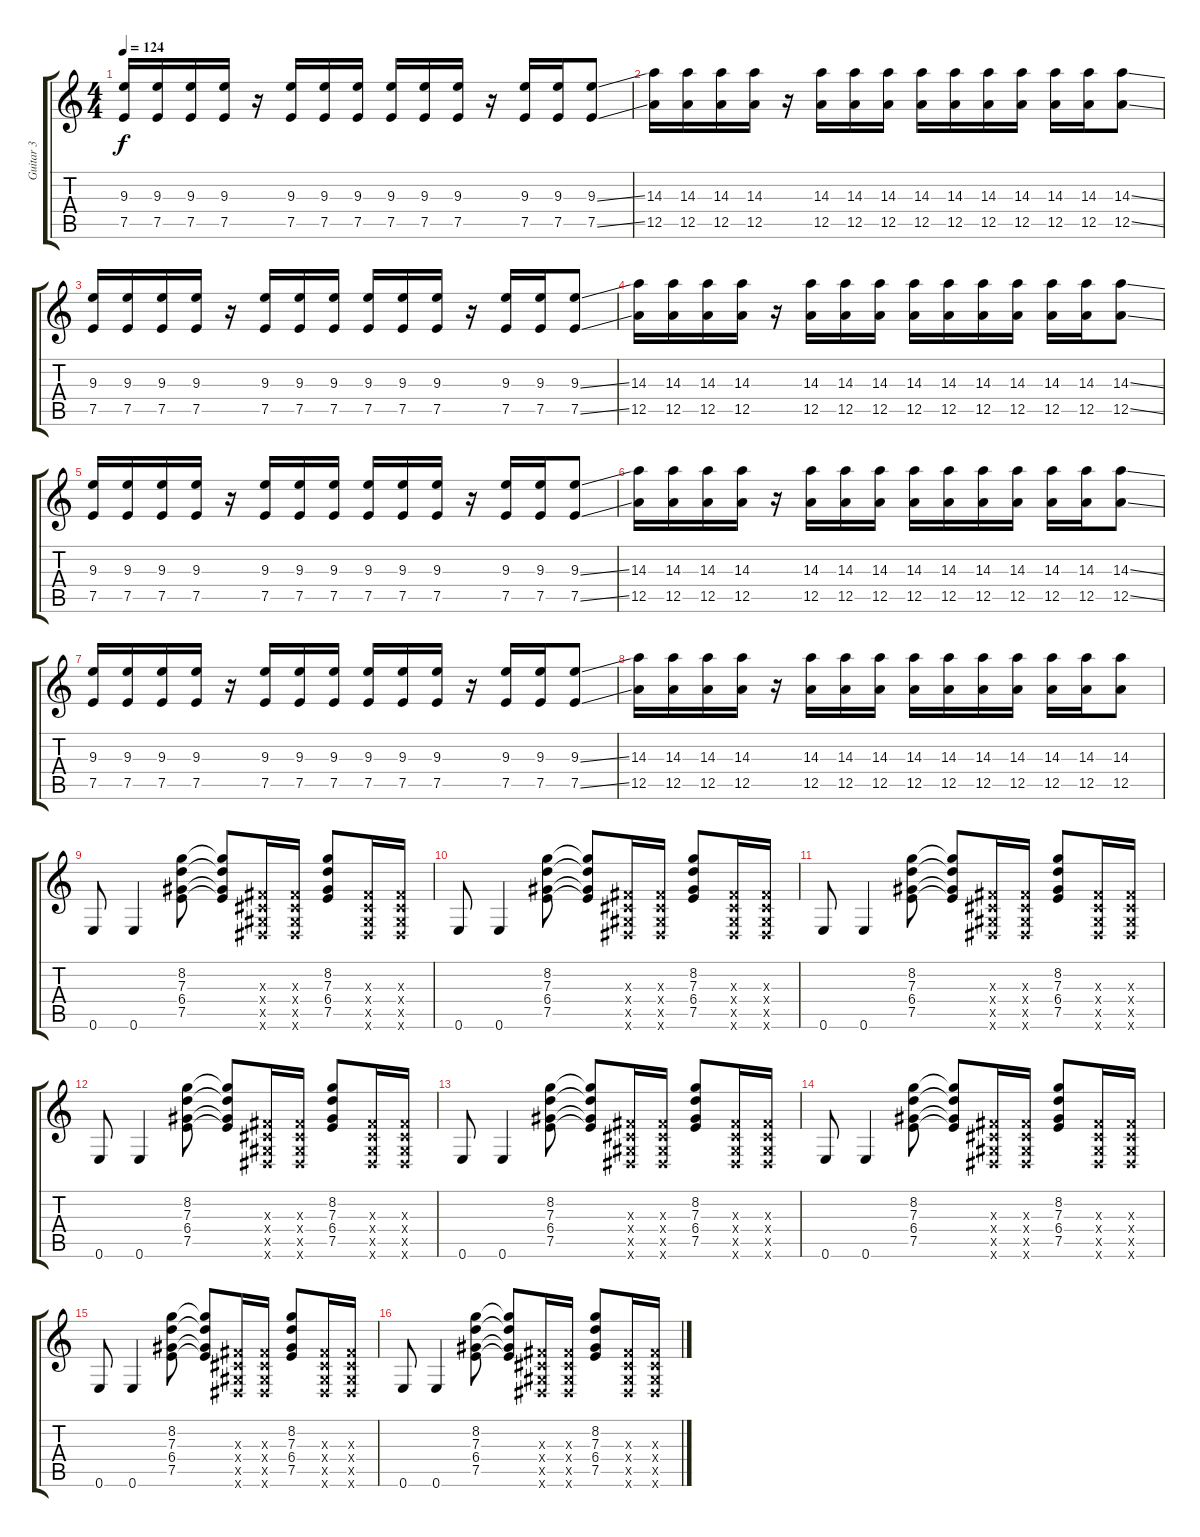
\track ("Guitar 3" "Guitar 3") {instrument overdrivenguitar}
\staff {score tabs}
\tuning (E4 B3 G3 D3 A2 E2) {hide}
\ts (4 4)
\tempo 124
\clef g2
\ks c
(9.3 7.5).16{dy f} (9.3 7.5).16 (9.3 7.5).16 (9.3 7.5).16 r.16 (9.3 7.5).16 (9.3 7.5).16 (9.3 7.5).16 (9.3 7.5).16 (9.3 7.5).16 (9.3 7.5).16 r.16 (9.3 7.5).16 (9.3 7.5).16 (9.3{ss} 7.5{ss}).8 |
(14.3 12.5).16 (14.3 12.5).16 (14.3 12.5).16 (14.3 12.5).16 r.16 (14.3 12.5).16 (14.3 12.5).16 (14.3 12.5).16 (14.3 12.5).16 (14.3 12.5).16 (14.3 12.5).16 (14.3 12.5).16 (14.3 12.5).16 (14.3 12.5).16 (14.3{ss} 12.5{ss}).8 |
(9.3 7.5).16 (9.3 7.5).16 (9.3 7.5).16 (9.3 7.5).16 r.16 (9.3 7.5).16 (9.3 7.5).16 (9.3 7.5).16 (9.3 7.5).16 (9.3 7.5).16 (9.3 7.5).16 r.16 (9.3 7.5).16 (9.3 7.5).16 (9.3{ss} 7.5{ss}).8 |
(14.3 12.5).16 (14.3 12.5).16 (14.3 12.5).16 (14.3 12.5).16 r.16 (14.3 12.5).16 (14.3 12.5).16 (14.3 12.5).16 (14.3 12.5).16 (14.3 12.5).16 (14.3 12.5).16 (14.3 12.5).16 (14.3 12.5).16 (14.3 12.5).16 (14.3{ss} 12.5{ss}).8 |
(9.3 7.5).16 (9.3 7.5).16 (9.3 7.5).16 (9.3 7.5).16 r.16 (9.3 7.5).16 (9.3 7.5).16 (9.3 7.5).16 (9.3 7.5).16 (9.3 7.5).16 (9.3 7.5).16 r.16 (9.3 7.5).16 (9.3 7.5).16 (9.3{ss} 7.5{ss}).8 |
(14.3 12.5).16 (14.3 12.5).16 (14.3 12.5).16 (14.3 12.5).16 r.16 (14.3 12.5).16 (14.3 12.5).16 (14.3 12.5).16 (14.3 12.5).16 (14.3 12.5).16 (14.3 12.5).16 (14.3 12.5).16 (14.3 12.5).16 (14.3 12.5).16 (14.3{ss} 12.5{ss}).8 |
(9.3 7.5).16 (9.3 7.5).16 (9.3 7.5).16 (9.3 7.5).16 r.16 (9.3 7.5).16 (9.3 7.5).16 (9.3 7.5).16 (9.3 7.5).16 (9.3 7.5).16 (9.3 7.5).16 r.16 (9.3 7.5).16 (9.3 7.5).16 (9.3{ss} 7.5{ss}).8 |
(14.3 12.5).16 (14.3 12.5).16 (14.3 12.5).16 (14.3 12.5).16 r.16 (14.3 12.5).16 (14.3 12.5).16 (14.3 12.5).16 (14.3 12.5).16 (14.3 12.5).16 (14.3 12.5).16 (14.3 12.5).16 (14.3 12.5).16 (14.3 12.5).16 (14.3 12.5).8 |
0.6.8 0.6.4 (8.2 7.3 6.4 7.5).8 (8.2{t} 7.3{t} 6.4{t} 7.5{t}).8 (-1.3{x} -1.4{x} -1.5{x} -1.6{x}).16 (-1.3{x} -1.4{x} -1.5{x} -1.6{x}).16 (8.2 7.3 6.4 7.5).8 (-1.3{x} -1.4{x} -1.5{x} -1.6{x}).16 (-1.3{x} -1.4{x} -1.5{x} -1.6{x}).16 |
0.6.8 0.6.4 (8.2 7.3 6.4 7.5).8 (8.2{t} 7.3{t} 6.4{t} 7.5{t}).8 (-1.3{x} -1.4{x} -1.5{x} -1.6{x}).16 (-1.3{x} -1.4{x} -1.5{x} -1.6{x}).16 (8.2 7.3 6.4 7.5).8 (-1.3{x} -1.4{x} -1.5{x} -1.6{x}).16 (-1.3{x} -1.4{x} -1.5{x} -1.6{x}).16 |
0.6.8 0.6.4 (8.2 7.3 6.4 7.5).8 (8.2{t} 7.3{t} 6.4{t} 7.5{t}).8 (-1.3{x} -1.4{x} -1.5{x} -1.6{x}).16 (-1.3{x} -1.4{x} -1.5{x} -1.6{x}).16 (8.2 7.3 6.4 7.5).8 (-1.3{x} -1.4{x} -1.5{x} -1.6{x}).16 (-1.3{x} -1.4{x} -1.5{x} -1.6{x}).16 |
0.6.8 0.6.4 (8.2 7.3 6.4 7.5).8 (8.2{t} 7.3{t} 6.4{t} 7.5{t}).8 (-1.3{x} -1.4{x} -1.5{x} -1.6{x}).16 (-1.3{x} -1.4{x} -1.5{x} -1.6{x}).16 (8.2 7.3 6.4 7.5).8 (-1.3{x} -1.4{x} -1.5{x} -1.6{x}).16 (-1.3{x} -1.4{x} -1.5{x} -1.6{x}).16 |
0.6.8 0.6.4 (8.2 7.3 6.4 7.5).8 (8.2{t} 7.3{t} 6.4{t} 7.5{t}).8 (-1.3{x} -1.4{x} -1.5{x} -1.6{x}).16 (-1.3{x} -1.4{x} -1.5{x} -1.6{x}).16 (8.2 7.3 6.4 7.5).8 (-1.3{x} -1.4{x} -1.5{x} -1.6{x}).16 (-1.3{x} -1.4{x} -1.5{x} -1.6{x}).16 |
0.6.8 0.6.4 (8.2 7.3 6.4 7.5).8 (8.2{t} 7.3{t} 6.4{t} 7.5{t}).8 (-1.3{x} -1.4{x} -1.5{x} -1.6{x}).16 (-1.3{x} -1.4{x} -1.5{x} -1.6{x}).16 (8.2 7.3 6.4 7.5).8 (-1.3{x} -1.4{x} -1.5{x} -1.6{x}).16 (-1.3{x} -1.4{x} -1.5{x} -1.6{x}).16 |
0.6.8 0.6.4 (8.2 7.3 6.4 7.5).8 (8.2{t} 7.3{t} 6.4{t} 7.5{t}).8 (-1.3{x} -1.4{x} -1.5{x} -1.6{x}).16 (-1.3{x} -1.4{x} -1.5{x} -1.6{x}).16 (8.2 7.3 6.4 7.5).8 (-1.3{x} -1.4{x} -1.5{x} -1.6{x}).16 (-1.3{x} -1.4{x} -1.5{x} -1.6{x}).16 |
0.6.8 0.6.4 (8.2 7.3 6.4 7.5).8 (8.2{t} 7.3{t} 6.4{t} 7.5{t}).8 (-1.3{x} -1.4{x} -1.5{x} -1.6{x}).16 (-1.3{x} -1.4{x} -1.5{x} -1.6{x}).16 (8.2 7.3 6.4 7.5).8 (-1.3{x} -1.4{x} -1.5{x} -1.6{x}).16 (-1.3{x} -1.4{x} -1.5{x} -1.6{x}).16
